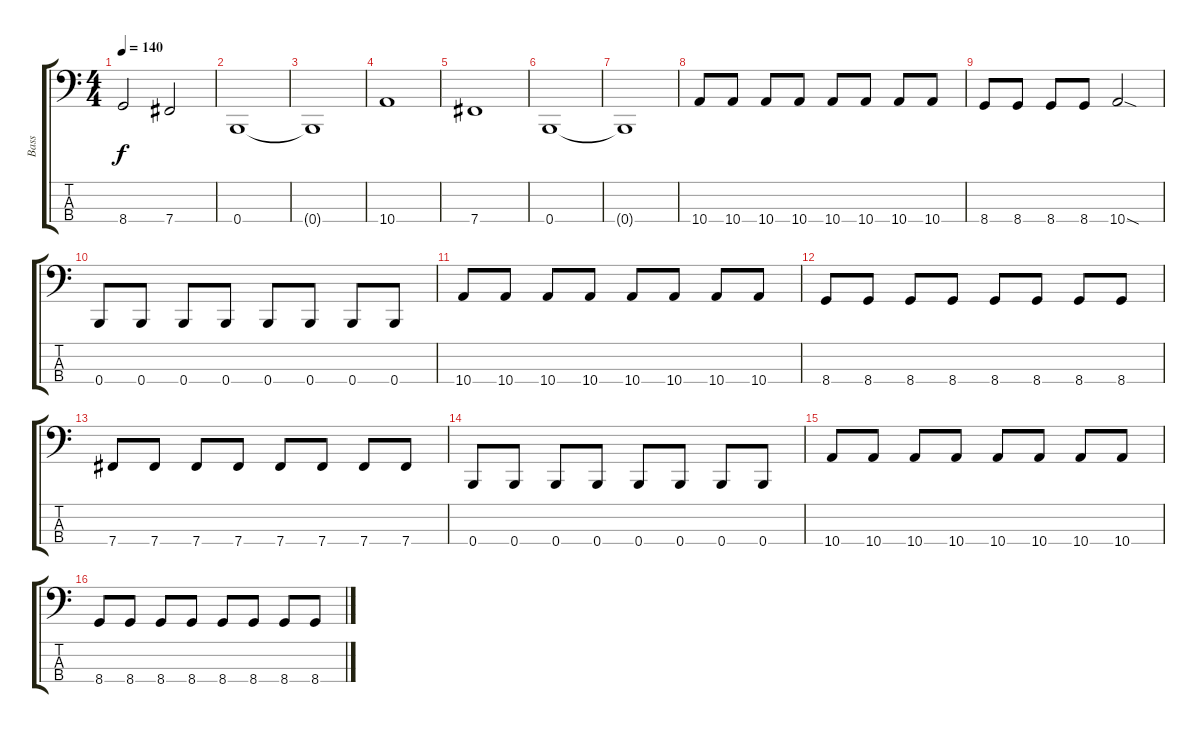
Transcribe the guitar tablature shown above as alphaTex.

\track ("Bass" "Bass") {instrument acousticguitarsteel}
\staff {score tabs}
\tuning (E2 B1 Gb1 B0) {hide}
\ts (4 4)
\tempo 140
\clef f4
\ks c
8.4.2{dy f} 7.4.2 |
0.4.1 |
0.4{t}.1 |
10.4.1 |
7.4.1 |
0.4.1 |
0.4{t}.1 |
10.4.8 10.4.8 10.4.8 10.4.8 10.4.8 10.4.8 10.4.8 10.4.8 |
8.4.8 8.4.8 8.4.8 8.4.8 10.4{sod}.2 |
0.4.8 0.4.8 0.4.8 0.4.8 0.4.8 0.4.8 0.4.8 0.4.8 |
10.4.8 10.4.8 10.4.8 10.4.8 10.4.8 10.4.8 10.4.8 10.4.8 |
8.4.8 8.4.8 8.4.8 8.4.8 8.4.8 8.4.8 8.4.8 8.4.8 |
7.4.8 7.4.8 7.4.8 7.4.8 7.4.8 7.4.8 7.4.8 7.4.8 |
0.4.8 0.4.8 0.4.8 0.4.8 0.4.8 0.4.8 0.4.8 0.4.8 |
10.4.8 10.4.8 10.4.8 10.4.8 10.4.8 10.4.8 10.4.8 10.4.8 |
8.4.8 8.4.8 8.4.8 8.4.8 8.4.8 8.4.8 8.4.8 8.4.8
